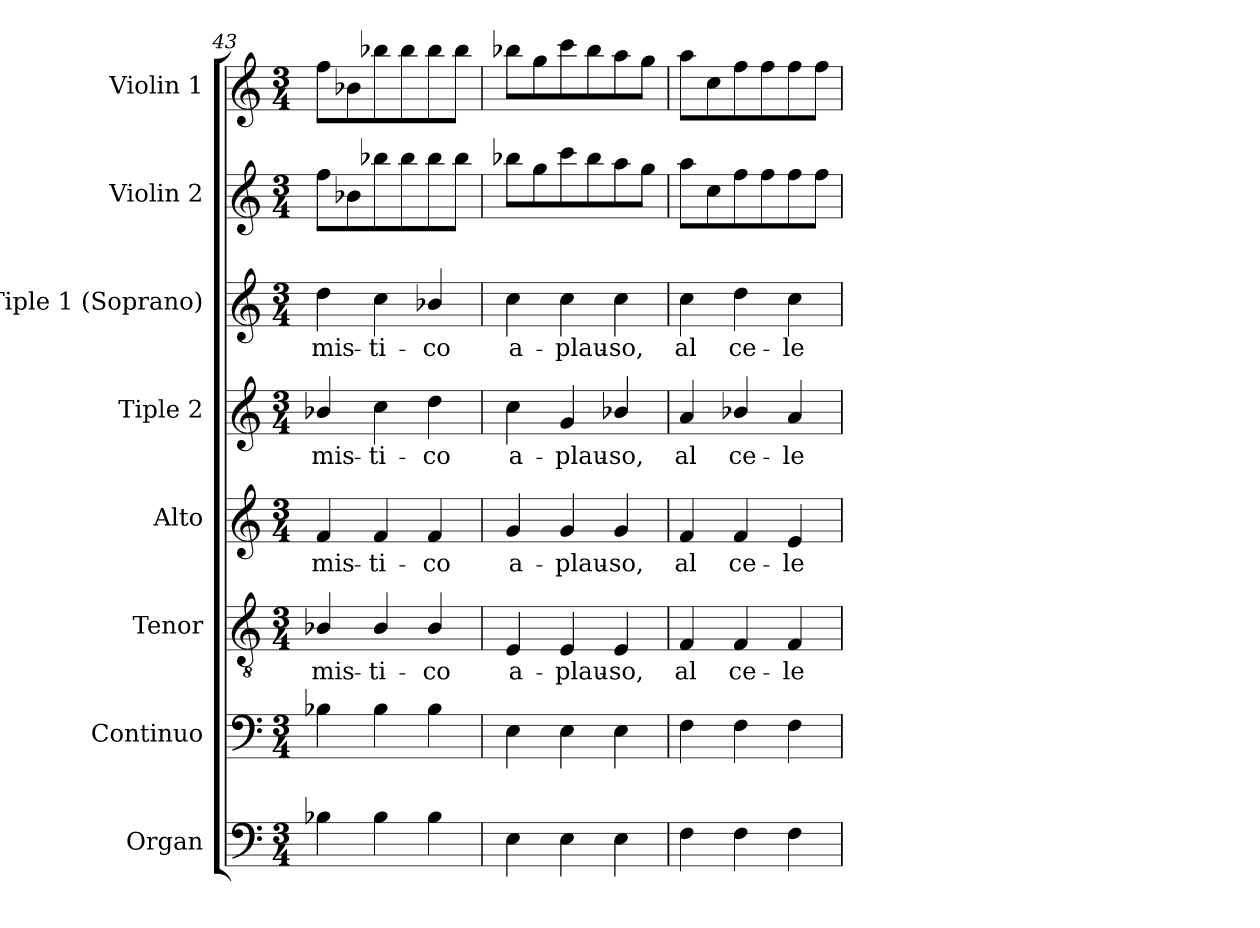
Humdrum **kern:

**kern	**kern	**kern	**text	**kern	**text	**kern	**text	**kern	**text	**kern	**kern
*part8	*part7	*part6	*part6	*part5	*part5	*part4	*part4	*part3	*part3	*part2	*part1
*staff8	*staff7	*staff6	*staff6	*staff5	*staff5	*staff4	*staff4	*staff3	*staff3	*staff2	*staff1
*I"Organ	*I"Continuo	*I"Tenor	*	*I"Alto	*	*I"Tiple 2	*	*I"Tiple 1 (Soprano)	*	*I"Violin 2	*I"Violin 1
*I'Org.	*I'Cont.	*I'T.	*	*I'A.	*	*	*	*I'S	*	*I'Vln. 2	*I'Vln. 1
*clefF4	*clefF4	*clefGv2	*	*clefG2	*	*clefG2	*	*clefG2	*	*clefG2	*clefG2
*	*	*ITrd7c12	*	*	*	*	*	*	*	*	*
*k[]	*k[]	*k[]	*	*k[]	*	*k[]	*	*k[]	*	*k[]	*k[]
*C:	*C:	*C:	*	*C:	*	*C:	*	*C:	*	*C:	*C:
*M3/4	*M3/4	*M3/4	*	*M3/4	*	*M3/4	*	*M3/4	*	*M3/4	*M3/4
=43	=43	=43	=43	=43	=43	=43	=43	=43	=43	=43	=43
!	!	!	!LO:LY:b:color=#000000	!	!	!	!	!	!	!	!
!	!	!	!	!	!LO:LY:b:color=#000000	!	!	!	!	!	!
!	!	!	!	!	!	!	!LO:LY:b:color=#000000	!	!	!	!
!	!	!	!	!	!	!	!	!	!LO:LY:b:color=#000000	!	!
4B-Xi\	4B-Xi\	4BB-Xi/	mis-	4fi/	mis-	4b-Xi/	mis-	4ddi\	mis-	8ffi\L	8ffi\L
.	.	.	.	.	.	.	.	.	.	8b-Xi\	8b-Xi\
!	!	!	!LO:LY:b:color=#000000	!	!	!	!	!	!	!	!
!	!	!	!	!	!LO:LY:b:color=#000000	!	!	!	!	!	!
!	!	!	!	!	!	!	!LO:LY:b:color=#000000	!	!	!	!
!	!	!	!	!	!	!	!	!	!LO:LY:b:color=#000000	!	!
4B-i\	4B-i\	4BB-i/	-ti-	4fi/	-ti-	4cci\	-ti-	4cci\	-ti-	8bb-Xi\	8bb-Xi\
.	.	.	.	.	.	.	.	.	.	8bb-i\	8bb-i\
!	!	!	!LO:LY:b:color=#000000	!	!	!	!	!	!	!	!
!	!	!	!	!	!LO:LY:b:color=#000000	!	!	!	!	!	!
!	!	!	!	!	!	!	!LO:LY:b:color=#000000	!	!	!	!
!	!	!	!	!	!	!	!	!	!LO:LY:b:color=#000000	!	!
4B-i\	4B-i\	4BB-i/	-co	4fi/	-co	4ddi\	-co	4b-Xi/	-co	8bb-i\	8bb-i\
.	.	.	.	.	.	.	.	.	.	8bb-i\J	8bb-i\J
!!LO:PB:g=z
=44	=44	=44	=44	=44	=44	=44	=44	=44	=44	=44	=44
!	!	!	!LO:LY:b:color=#000000	!	!	!	!	!	!	!	!
!	!	!	!	!	!LO:LY:b:color=#000000	!	!	!	!	!	!
!	!	!	!	!	!	!	!LO:LY:b:color=#000000	!	!	!	!
!	!	!	!	!	!	!	!	!	!LO:LY:b:color=#000000	!	!
4Ei\	4Ei\	4EEi/	a-	4gi/	a-	4cci\	a-	4cci\	a-	8bb-Xi\L	8bb-Xi\L
.	.	.	.	.	.	.	.	.	.	8ggi\	8ggi\
!	!	!	!LO:LY:b:color=#000000	!	!	!	!	!	!	!	!
!	!	!	!	!	!LO:LY:b:color=#000000	!	!	!	!	!	!
!	!	!	!	!	!	!	!LO:LY:b:color=#000000	!	!	!	!
!	!	!	!	!	!	!	!	!	!LO:LY:b:color=#000000	!	!
4Ei\	4Ei\	4EEi/	-plau-	4gi/	-plau-	4gi/	-plau-	4cci\	-plau-	8ccci\	8ccci\
.	.	.	.	.	.	.	.	.	.	8bb-i\	8bb-i\
!	!	!	!LO:LY:b:color=#000000	!	!	!	!	!	!	!	!
!	!	!	!	!	!LO:LY:b:color=#000000	!	!	!	!	!	!
!	!	!	!	!	!	!	!LO:LY:b:color=#000000	!	!	!	!
!	!	!	!	!	!	!	!	!	!LO:LY:b:color=#000000	!	!
4Ei\	4Ei\	4EEi/	-so,	4gi/	-so,	4b-Xi/	-so,	4cci\	-so,	8aai\	8aai\
.	.	.	.	.	.	.	.	.	.	8ggi\J	8ggi\J
=45	=45	=45	=45	=45	=45	=45	=45	=45	=45	=45	=45
!	!	!	!LO:LY:b:color=#000000	!	!	!	!	!	!	!	!
!	!	!	!	!	!LO:LY:b:color=#000000	!	!	!	!	!	!
!	!	!	!	!	!	!	!LO:LY:b:color=#000000	!	!	!	!
!	!	!	!	!	!	!	!	!	!LO:LY:b:color=#000000	!	!
4Fi\	4Fi\	4FFi/	al	4fi/	al	4ai/	al	4cci\	al	8aai\L	8aai\L
.	.	.	.	.	.	.	.	.	.	8cci\	8cci\
!	!	!	!LO:LY:b:color=#000000	!	!	!	!	!	!	!	!
!	!	!	!	!	!LO:LY:b:color=#000000	!	!	!	!	!	!
!	!	!	!	!	!	!	!LO:LY:b:color=#000000	!	!	!	!
!	!	!	!	!	!	!	!	!	!LO:LY:b:color=#000000	!	!
4Fi\	4Fi\	4FFi/	ce-	4fi/	ce-	4b-Xi/	ce-	4ddi\	ce-	8ffi\	8ffi\
.	.	.	.	.	.	.	.	.	.	8ffi\	8ffi\
!	!	!	!LO:LY:b:color=#000000	!	!	!	!	!	!	!	!
!	!	!	!	!	!LO:LY:b:color=#000000	!	!	!	!	!	!
!	!	!	!	!	!	!	!LO:LY:b:color=#000000	!	!	!	!
!	!	!	!	!	!	!	!	!	!LO:LY:b:color=#000000	!	!
4Fi\	4Fi\	4FFi/	-le-	4ei/	-le-	4ai/	-le-	4cci\	-le-	8ffi\	8ffi\
.	.	.	.	.	.	.	.	.	.	8ffi\J	8ffi\J
=	=	=	=	=	=	=	=	=	=	=	=
*-	*-	*-	*-	*-	*-	*-	*-	*-	*-	*-	*-
